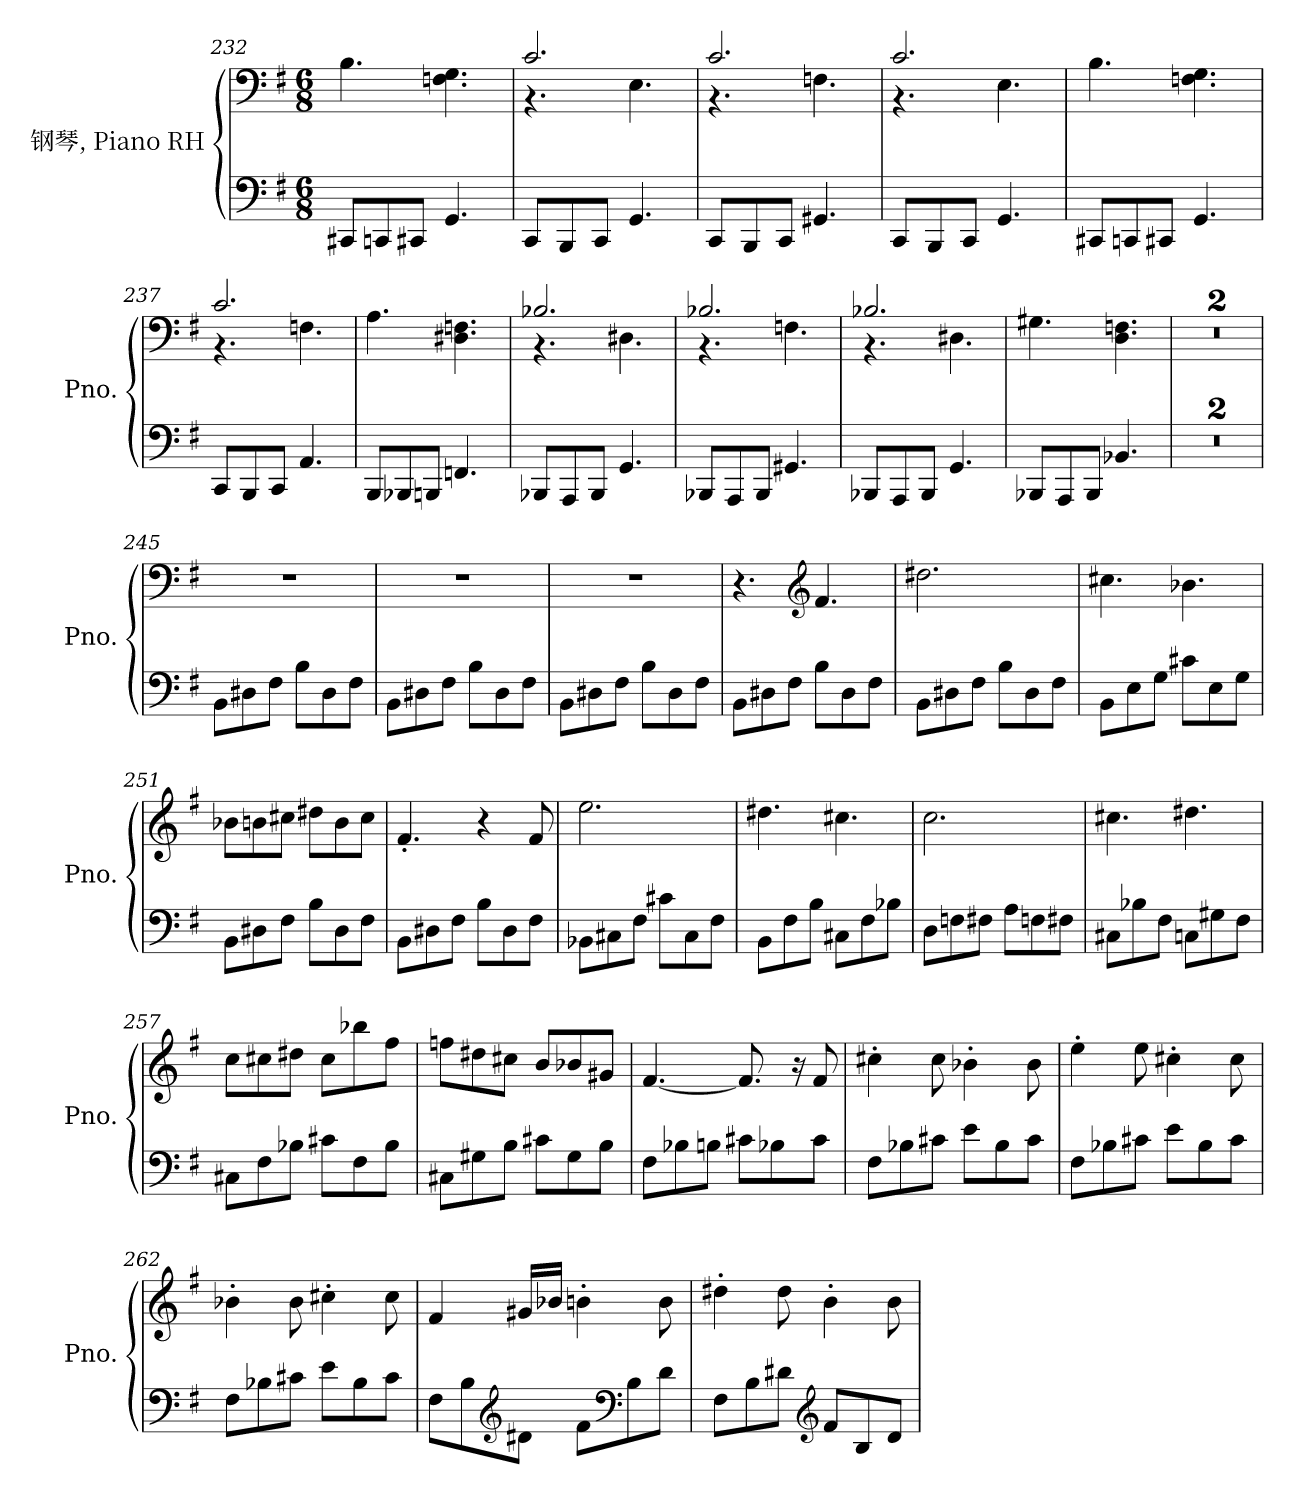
**kern	**kern
*part1	*part1
*staff2	*staff1
*I"钢琴, Piano RH	*
*I'Pno.	*
*clefF4	*clefF4
*k[f#]	*k[f#]
*M6/8	*M6/8
=232	=232
8CC#X/L	4.B\
8CCn/	.
8CC#X/J	.
4.GG/	4.Fn\ 4.G\
!!LO:PB:g=z
=233	=233
*	*^
8CC/L	2.c/	4.r
8BBB/	.	.
8CC/J	.	.
4.GG/	.	4.E\
=234	=234	=234
8CC/L	2.c/	4.r
8BBB/	.	.
8CC/J	.	.
4.GG#X/	.	4.Fn\
=235	=235	=235
8CC/L	2.c/	4.r
8BBB/	.	.
8CC/J	.	.
4.GG/	.	4.E\
*	*v	*v
=236	=236
8CC#X/L	4.B\
8CCn/	.
8CC#X/J	.
4.GG/	4.Fn\ 4.G\
=237	=237
*	*^
8CC/L	2.c/	4.r
8BBB/	.	.
8CC/J	.	.
4.AA/	.	4.Fn\
*	*v	*v
=238	=238
8BBB/L	4.A\
8BBB-X/	.
8BBBn/J	.
4.FFn/	4.D#X\ 4.Fn\
!!LO:LB:g=z
=239	=239
*	*^
8BBB-X/L	2.B-X/	4.r
8AAA/	.	.
8BBB-/J	.	.
4.GG/	.	4.D#X\
=240	=240	=240
*	*MM223	*
8BBB-X/L	2.B-X/	4.r
8AAA/	.	.
8BBB-/J	.	.
4.GG#X/	.	4.Fn\
=241	=241	=241
*	*MM207	*
8BBB-X/L	2.B-X/	4.r
8AAA/	.	.
8BBB-/J	.	.
*	*MM200	*
4.GG/	.	4.D#X\
*	*v	*v
=242	=242
8BBB-X/L	4.G#X\
8AAA/	.
8BBB-/J	.
4.BB-X/	4.D\ 4.Fn\
=243	=243
*	*MM238
2.r	2.r
=244	=244
2.r	2.r
=245	=245
8BB\L	2.r
8D#X\	.
8F#\J	.
8B\L	.
8D#\	.
8F#\J	.
!!LO:LB:g=z
=246	=246
8BB\L	2.r
8D#X\	.
8F#\J	.
8B\L	.
8D#\	.
8F#\J	.
=247	=247
8BB\L	2.r
8D#X\	.
8F#\J	.
8B\L	.
8D#\	.
8F#\J	.
=248	=248
8BB\L	4.r
8D#X\	.
8F#\J	.
*	*clefG2
8B\L	4.f#/
8D#\	.
8F#\J	.
=249	=249
*	*MM264
8BB\L	2.dd#X\
8D#X\	.
8F#\J	.
8B\L	.
8D#\	.
8F#\J	.
=250	=250
8BB\L	4.cc#X\
8E\	.
8G\J	.
8c#X\L	4.b-X\
8E\	.
8G\J	.
!!LO:LB:g=z
=251	=251
8BB\L	8b-X\L
*	*MM264
8D#X\	8bn\
8F#\J	8cc#X\J
*	*MM252
8B\L	8dd#X\L
8D#\	8b\
8F#\J	8cc#\J
=252	=252
8BB\L	4.f#'/
8D#X\	.
8F#\J	.
8B\L	4r
8D#\	.
8F#\J	8f#/
=253	=253
*	*MM256
8BB-X\L	2.ee\
8C#X\	.
8F#\J	.
8c#X\L	.
8C#\	.
8F#\J	.
=254	=254
8BB\L	4.dd#X\
8F#\	.
8B\J	.
8C#X\L	4.cc#X\
8F#\	.
8B-X\J	.
=255	=255
*	*MM262
8D\L	2.cc\
8Fn\	.
8F#X\J	.
8A\L	.
8Fn\	.
8F#X\J	.
!!LO:LB:g=z
=256	=256
8C#X\L	4.cc#X\
8B-X\	.
8F#\J	.
8Cn\L	4.dd#X\
8G#X\	.
8F#\J	.
=257	=257
*	*MM229
8C#X\L	8cc\L
8F#\	8cc#X\
*	*MM252
8B-X\J	8dd#X\J
8c#X\L	8cc#\L
8F#\	8bb-X\
8B-\J	8ff#\J
=258	=258
8C#X\L	8ffn\L
*	*MM247
8G#X\	8dd#X\
8B\J	8cc#X\J
8c#X\L	8b/L
*	*MM244
8G#\	8b-X/
8B\J	8g#X/J
=259	=259
8F#\L	[4.f#/
8B-X\	.
8Bn\J	.
8c#X\L	8.f#/]
8B-X\	.
.	16r
8c#\J	8f#/
!!LO:LB:g=z
=260	=260
*	*MM254
8F#\L	4cc#X'\
8B-X\	.
8c#X\J	8cc#\
*	*MM260
8e\L	4b-X'\
8B-\	.
8c#\J	8b-\
=261	=261
8F#\L	4ee'\
8B-X\	.
8c#X\J	8ee\
8e\L	4cc#X'\
8B-\	.
8c#\J	8cc#\
=262	=262
8F#\L	4b-X'\
8B-X\	.
8c#X\J	8b-\
8e\L	4cc#X'\
8B-\	.
8c#\J	8cc#\
=263	=263
8F#\L	4f#/
8B\	.
*clefG2	*
8d#X\J	16g#X/LL
.	16b-X/JJ
8f#\L	4bn'\
*clefF4	*
8B\	.
8d#\J	8b\
!!LO:PB:g=z
=264	=264
8F#\L	4dd#X'\
8B\	.
8d#X\J	8dd#\
*clefG2	*
8f#/L	4b'\
8B/	.
8d#/J	8b\
=	=
*-	*-
